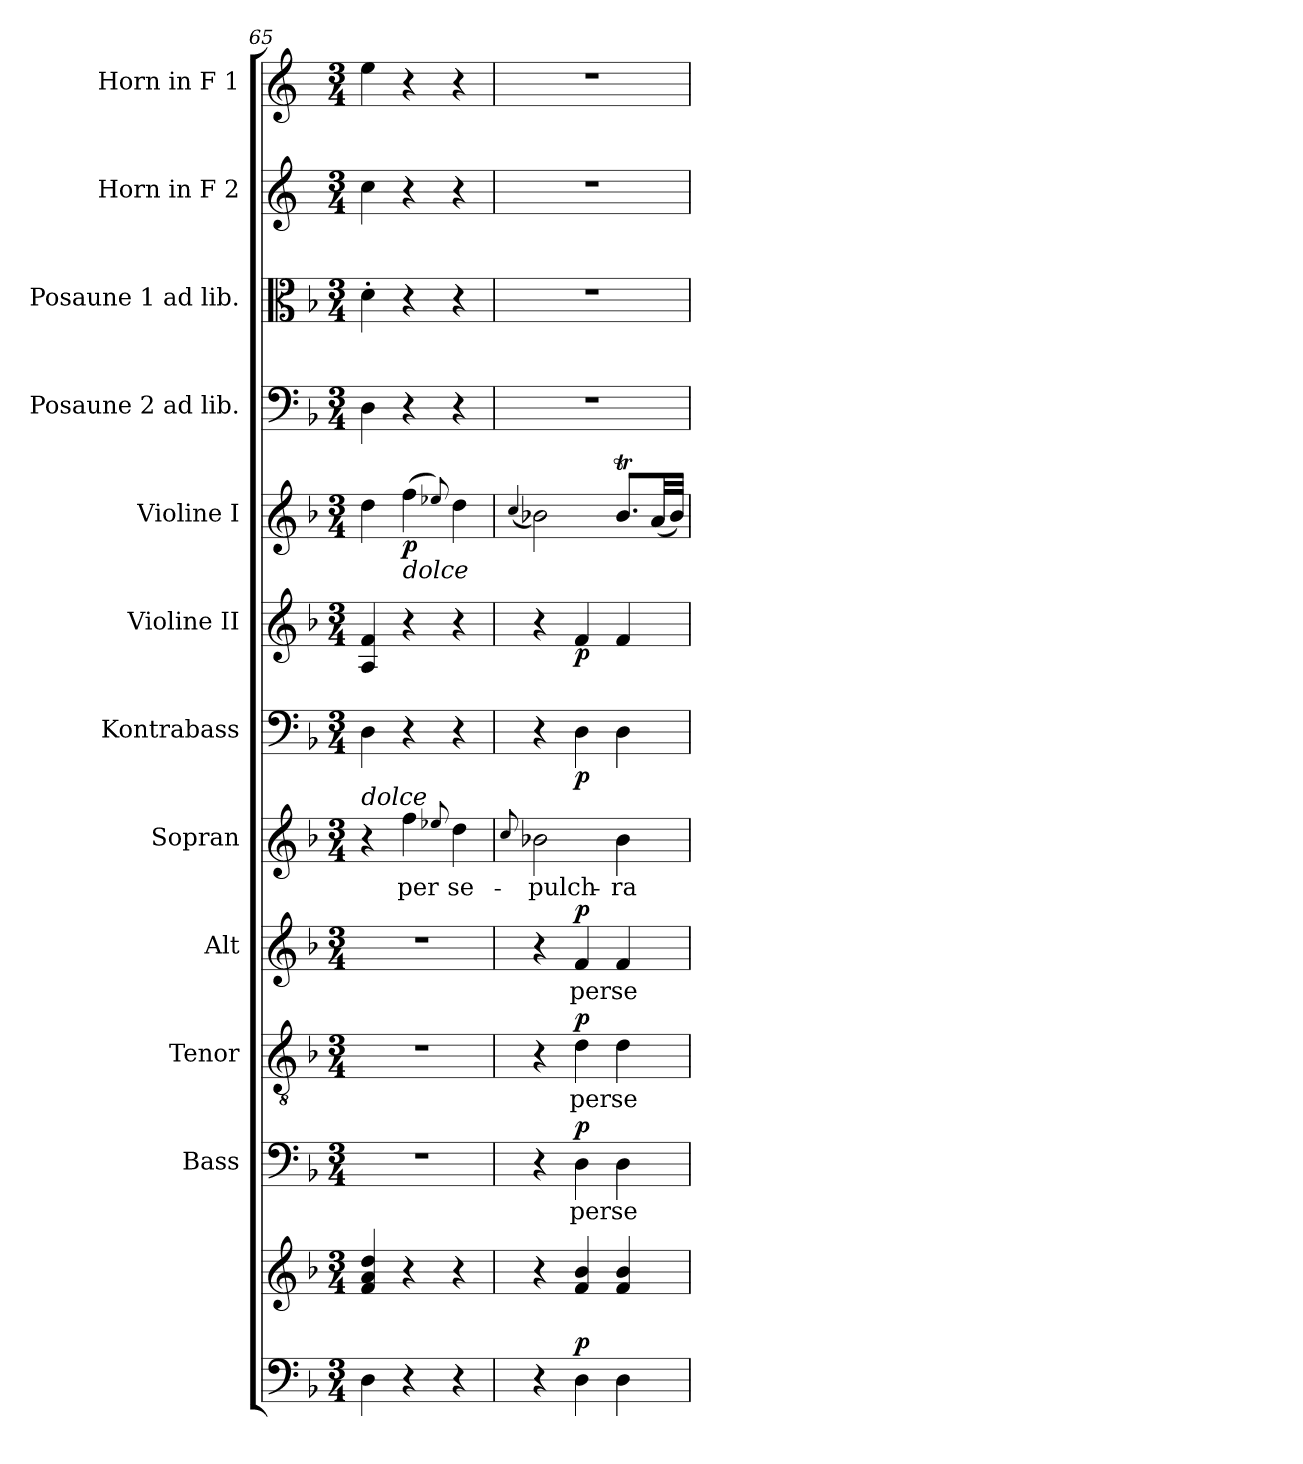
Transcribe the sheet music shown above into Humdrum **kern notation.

**kern	**kern	**dynam	**kern	**text	**dynam	**kern	**text	**dynam	**kern	**text	**dynam	**kern	**text	**kern	**dynam	**kern	**dynam	**kern	**dynam	**kern	**kern	**kern	**kern
*part12	*part12	*part12	*part11	*part11	*part11	*part10	*part10	*part10	*part9	*part9	*part9	*part8	*part8	*part7	*part7	*part6	*part6	*part5	*part5	*part4	*part3	*part2	*part1
*staff13	*staff12	*staff12/13	*staff11	*staff11	*staff11	*staff10	*staff10	*staff10	*staff9	*staff9	*staff9	*staff8	*staff8	*staff7	*staff7	*staff6	*staff6	*staff5	*staff5	*staff4	*staff3	*staff2	*staff1
*	*	*	*I"Bass	*	*	*I"Tenor	*	*	*I"Alt	*	*	*I"Sopran	*	*I"Kontrabass	*	*I"Violine II	*	*I"Violine I	*	*I"Posaune 2 ad lib.	*I"Posaune 1 ad lib.	*I"Horn in F 2	*I"Horn in F 1
*	*	*	*I'B.	*	*	*I'T.	*	*	*I'A.	*	*	*I'S.	*	*I'Kb.	*	*I'Vl. II	*	*I'Vl. I	*	*I'Pos. 2	*I'Pos. 1	*I'Hrn. F 2	*I'Hrn. F 1
*clefF4	*clefG2	*	*clefF4	*	*	*clefGv2	*	*	*clefG2	*	*	*clefG2	*	*clefF4	*	*clefG2	*	*clefG2	*	*clefF4	*clefC3	*clefG2	*clefG2
*	*	*	*	*	*	*	*	*	*	*	*	*	*	*ITrd7c12	*	*	*	*	*	*	*	*ITrd4c7	*ITrd4c7
*k[b-]	*k[b-]	*	*k[b-]	*	*	*k[b-]	*	*	*k[b-]	*	*	*k[b-]	*	*k[b-]	*	*k[b-]	*	*k[b-]	*	*k[b-]	*k[b-]	*k[b-]	*k[b-]
*F:	*F:	*	*F:	*	*	*F:	*	*	*F:	*	*	*F:	*	*F:	*	*F:	*	*F:	*	*F:	*F:	*F:	*F:
*M3/4	*M3/4	*	*M3/4	*	*	*M3/4	*	*	*M3/4	*	*	*M3/4	*	*M3/4	*	*M3/4	*	*M3/4	*	*M3/4	*M3/4	*M3/4	*M3/4
=65	=65	=65	=65	=65	=65	=65	=65	=65	=65	=65	=65	=65	=65	=65	=65	=65	=65	=65	=65	=65	=65	=65	=65
!	!	!	!	!	!	!	!	!	!	!	!	!LO:TX:a:i:t=dolce	!	!	!	!	!	!	!	!	!	!	!
4D\	4f/ 4a/ 4dd/	.	2.r	.	.	2.r	.	.	2.r	.	.	4r	.	4DD\	.	4A/ 4f/	.	4dd\	.	4D\	4d'>\	4f\	4a\
!	!	!	!	!	!	!	!	!	!	!	!	!	!	!	!	!	!	!LO:TX:b:i:t=dolce	!	!	!	!	!
!	!	!	!	!	!	!	!	!	!	!	!	!	!LO:LY:b	!	!	!	!	!	!LO:DY:b	!	!	!	!
4r	4r	.	.	.	.	.	.	.	.	.	.	4ff\	per	4r	.	4r	.	(>4ff\	p	4r	4r	4r	4r
.	.	.	.	.	.	.	.	.	.	.	.	8qqee-X/	.	.	.	.	.	8qqee-X/)	.	.	.	.	.
!	!	!	!	!	!	!	!	!	!	!	!	!	!LO:LY:b	!	!	!	!	!	!	!	!	!	!
4r	4r	.	.	.	.	.	.	.	.	.	.	4dd\	se-	4r	.	4r	.	4dd\	.	4r	4r	4r	4r
=66	=66	=66	=66	=66	=66	=66	=66	=66	=66	=66	=66	=66	=66	=66	=66	=66	=66	=66	=66	=66	=66	=66	=66
.	.	.	.	.	.	.	.	.	.	.	.	8qqcc/	.	.	.	.	.	(<4qqcc/	.	.	.	.	.
!	!	!	!	!	!	!	!	!	!	!	!	!	!LO:LY:b	!	!	!	!	!	!	!	!	!	!
4r	4r	.	4r	.	.	4r	.	.	4r	.	.	2b-X\	-pulch-	4r	.	4r	.	2b-X\)	.	2.r	2.r	2.r	2.r
!	!	!LO:DY:a=2	!	!LO:LY:b	!LO:DY:a	!	!LO:LY:b	!LO:DY:a	!	!LO:LY:b	!LO:DY:a	!	!	!	!LO:DY:b	!	!LO:DY:b	!	!	!	!	!	!
4D\	4f/ 4b-/	p	4D\	per	p	4d\	per	p	4f/	per	p	.	.	4DD\	p	4f/	p	.	.	.	.	.	.
!	!	!	!	!LO:LY:b	!	!	!LO:LY:b	!	!	!LO:LY:b	!	!	!LO:LY:b	!	!	!	!	!	!	!	!	!	!
4D\	4f/ 4b-/	.	4D\	se-	.	4d\	se-	.	4f/	se-	.	4b-\	-ra	4DD\	.	4f/	.	8.b-T/L	.	.	.	.	.
.	.	.	.	.	.	.	.	.	.	.	.	.	.	.	.	.	.	(<32a/LL	.	.	.	.	.
.	.	.	.	.	.	.	.	.	.	.	.	.	.	.	.	.	.	32b-/JJJ)	.	.	.	.	.
=	=	=	=	=	=	=	=	=	=	=	=	=	=	=	=	=	=	=	=	=	=	=	=
*-	*-	*-	*-	*-	*-	*-	*-	*-	*-	*-	*-	*-	*-	*-	*-	*-	*-	*-	*-	*-	*-	*-	*-
